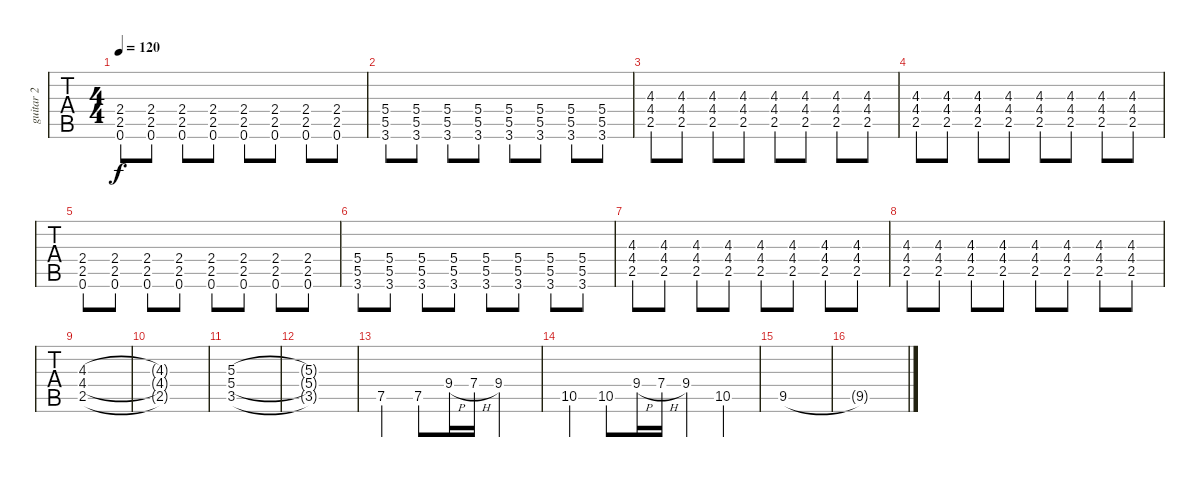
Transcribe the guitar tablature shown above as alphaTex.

\track ("guitar 2" "guitar 2") {instrument distortionguitar}
\staff {tabs}
\tuning (D4 A3 F3 C3 G2 D2) {hide}
\ts (4 4)
\tempo 120
\clef g2
\ks eminor
(2.4 2.5 0.6).8{dy f} (2.4 2.5 0.6).8 (2.4 2.5 0.6).8 (2.4 2.5 0.6).8 (2.4 2.5 0.6).8 (2.4 2.5 0.6).8 (2.4 2.5 0.6).8 (2.4 2.5 0.6).8 |
(5.4 5.5 3.6).8 (5.4 5.5 3.6).8 (5.4 5.5 3.6).8 (5.4 5.5 3.6).8 (5.4 5.5 3.6).8 (5.4 5.5 3.6).8 (5.4 5.5 3.6).8 (5.4 5.5 3.6).8 |
(4.3 4.4 2.5).8 (4.3 4.4 2.5).8 (4.3 4.4 2.5).8 (4.3 4.4 2.5).8 (4.3 4.4 2.5).8 (4.3 4.4 2.5).8 (4.3 4.4 2.5).8 (4.3 4.4 2.5).8 |
(4.3 4.4 2.5).8 (4.3 4.4 2.5).8 (4.3 4.4 2.5).8 (4.3 4.4 2.5).8 (4.3 4.4 2.5).8 (4.3 4.4 2.5).8 (4.3 4.4 2.5).8 (4.3 4.4 2.5).8 |
(2.4 2.5 0.6).8 (2.4 2.5 0.6).8 (2.4 2.5 0.6).8 (2.4 2.5 0.6).8 (2.4 2.5 0.6).8 (2.4 2.5 0.6).8 (2.4 2.5 0.6).8 (2.4 2.5 0.6).8 |
(5.4 5.5 3.6).8 (5.4 5.5 3.6).8 (5.4 5.5 3.6).8 (5.4 5.5 3.6).8 (5.4 5.5 3.6).8 (5.4 5.5 3.6).8 (5.4 5.5 3.6).8 (5.4 5.5 3.6).8 |
(4.3 4.4 2.5).8 (4.3 4.4 2.5).8 (4.3 4.4 2.5).8 (4.3 4.4 2.5).8 (4.3 4.4 2.5).8 (4.3 4.4 2.5).8 (4.3 4.4 2.5).8 (4.3 4.4 2.5).8 |
(4.3 4.4 2.5).8 (4.3 4.4 2.5).8 (4.3 4.4 2.5).8 (4.3 4.4 2.5).8 (4.3 4.4 2.5).8 (4.3 4.4 2.5).8 (4.3 4.4 2.5).8 (4.3 4.4 2.5).8 |
(4.3 4.4 2.5).1 |
(4.3{t} 4.4{t} 2.5{t}).1 |
(5.3 5.4 3.5).1 |
(5.3{t} 5.4{t} 3.5{t}).1 |
7.5.4 7.5.8 9.4{h}.16 7.4{h}.16 9.4.2 |
10.5.4 10.5.8 9.4{h}.16 7.4{h}.16 9.4.4 10.5.4 |
9.5.1 |
9.5{t}.1
